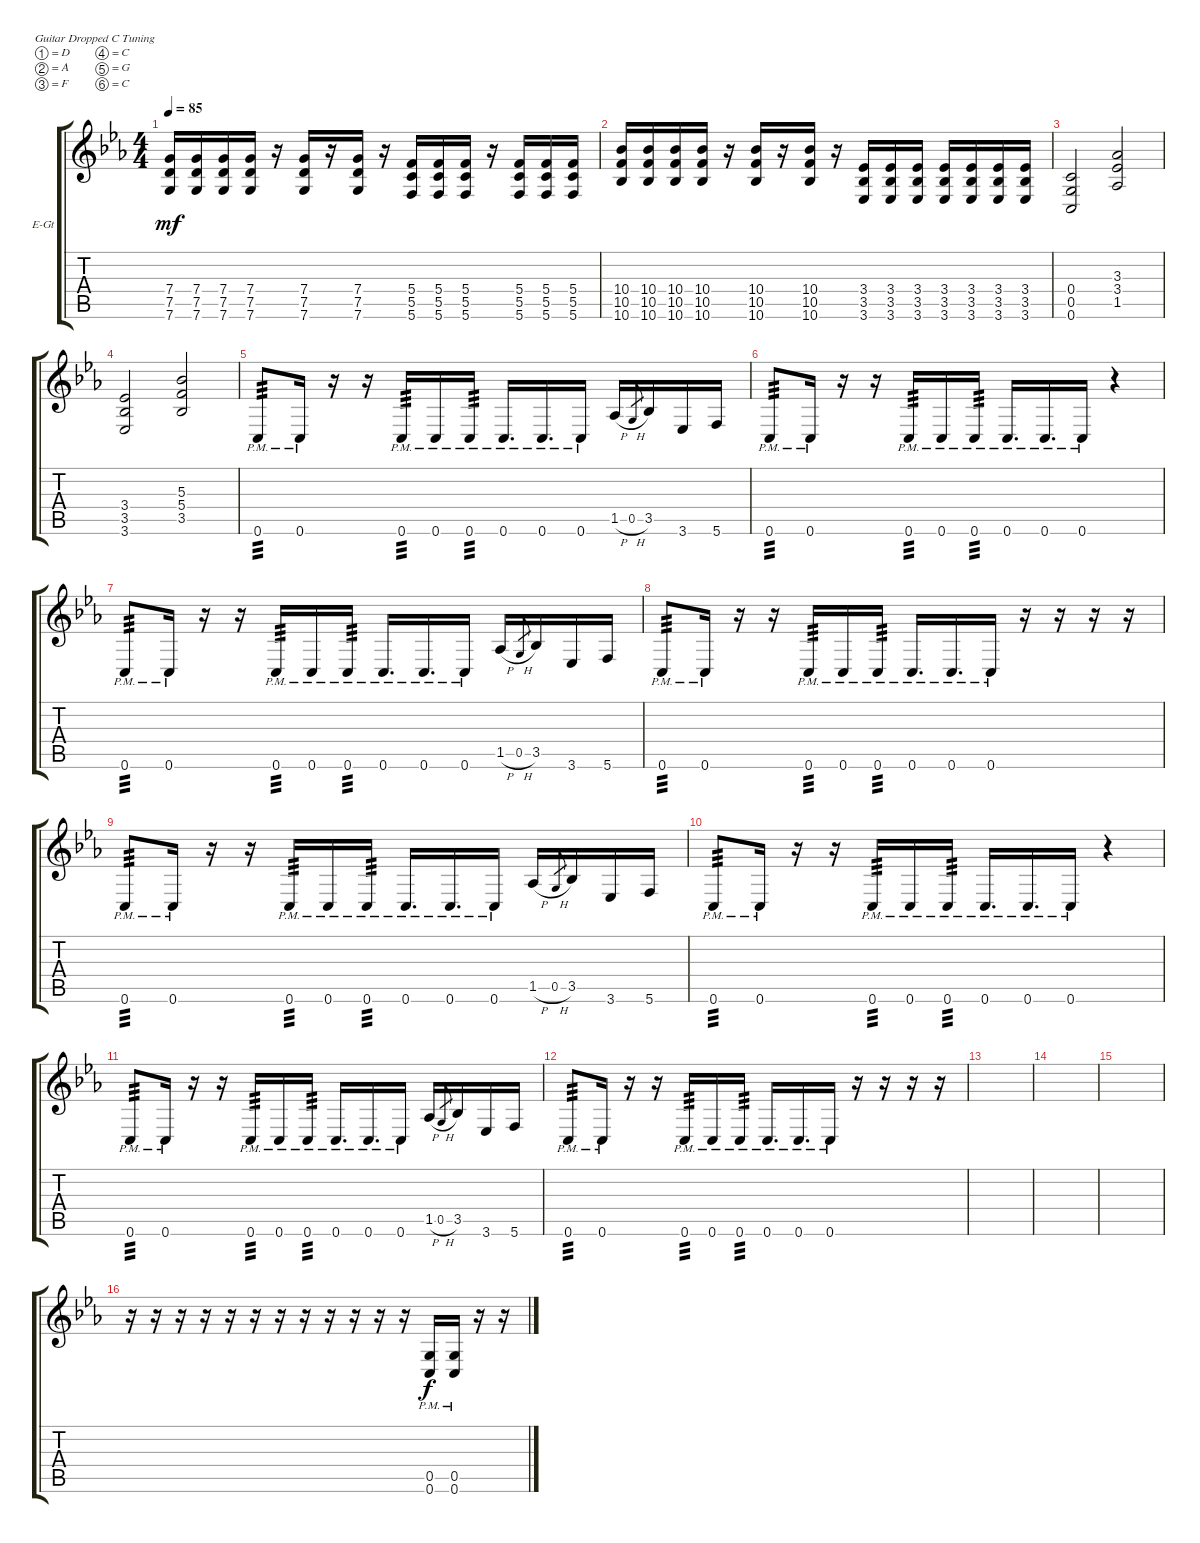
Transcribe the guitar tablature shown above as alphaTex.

\defaultSystemsLayout 4
\bracketExtendMode groupsimilarinstruments
\firstSystemTrackNameOrientation horizontal
\otherSystemsTrackNameOrientation horizontal
\track ("Rithm Guitar" "E-Gt") {instrument distortionguitar}
\staff {score tabs}
\tuning (D4 A3 F3 C3 G2 C2)
\ts (4 4)
\tempo 85
\clef g2
\ks eb
(7.6 7.5 7.4).16{dy mf} (7.6 7.5 7.4).16 (7.6 7.4 7.5).16 (7.4 7.5 7.6).16 r.16 (7.6 7.5 7.4).16 r.16 (7.6 7.5 7.4).16 r.16 (5.6 5.5 5.4).16 (5.6 5.5 5.4).16 (5.4 5.5 5.6).16 r.16 (5.6 5.5 5.4).16 (5.6 5.5 5.4).16 (5.4 5.5 5.6).16 |
(10.6 10.5 10.4).16 (10.6 10.5 10.4).16 (10.6 10.5 10.4).16 (10.6 10.5 10.4).16 r.16 (10.6 10.5 10.4).16 r.16 (10.6 10.5 10.4).16 r.16 (3.6 3.5 3.4).16 (3.4 3.5 3.6).16 (3.6 3.5 3.4).16 (3.4 3.5 3.6).16 (3.6 3.5 3.4).16 (3.4 3.5 3.6).16 (3.4 3.5 3.6).16 |
(0.6 0.5 0.4).2 (1.5 3.4 3.3).2 |
(3.6 3.5 3.4).2 (3.5 5.4 5.3).2 |
0.6{pm}.8{tp 3} 0.6{pm}.16 r.16 r.16 0.6{pm}.16{tp 3} 0.6{pm}.16 0.6{pm}.16{tp 3} 0.6{pm}.16{d} 0.6{pm}.16{d} 0.6{pm}.16 1.5{h}.16 0.5{h}.8{gr} 3.5.16 3.6.16 5.6.16 |
0.6{pm}.8{tp 3} 0.6{pm}.16 r.16 r.16 0.6{pm}.16{tp 3} 0.6{pm}.16 0.6{pm}.16{tp 3} 0.6{pm}.16{d} 0.6{pm}.16{d} 0.6{pm}.16 r.4 |
0.6{pm}.8{tp 3} 0.6{pm}.16 r.16 r.16 0.6{pm}.16{tp 3} 0.6{pm}.16 0.6{pm}.16{tp 3} 0.6{pm}.16{d} 0.6{pm}.16{d} 0.6{pm}.16 1.5{h}.16 0.5{h}.8{gr} 3.5.16 3.6.16 5.6.16 |
0.6{pm}.8{tp 3} 0.6{pm}.16 r.16 r.16 0.6{pm}.16{tp 3} 0.6{pm}.16 0.6{pm}.16{tp 3} 0.6{pm}.16{d} 0.6{pm}.16{d} 0.6{pm}.16 r.16 r.16 r.16 r.16 |
0.6{pm}.8{tp 3} 0.6{pm}.16 r.16 r.16 0.6{pm}.16{tp 3} 0.6{pm}.16 0.6{pm}.16{tp 3} 0.6{pm}.16{d} 0.6{pm}.16{d} 0.6{pm}.16 1.5{h}.16 0.5{h}.8{gr} 3.5.16 3.6.16 5.6.16 |
0.6{pm}.8{tp 3} 0.6{pm}.16 r.16 r.16 0.6{pm}.16{tp 3} 0.6{pm}.16 0.6{pm}.16{tp 3} 0.6{pm}.16{d} 0.6{pm}.16{d} 0.6{pm}.16 r.4 |
0.6{pm}.8{tp 3} 0.6{pm}.16 r.16 r.16 0.6{pm}.16{tp 3} 0.6{pm}.16 0.6{pm}.16{tp 3} 0.6{pm}.16{d} 0.6{pm}.16{d} 0.6{pm}.16 1.5{h}.16 0.5{h}.8{gr} 3.5.16 3.6.16 5.6.16 |
0.6{pm}.8{tp 3} 0.6{pm}.16 r.16 r.16 0.6{pm}.16{tp 3} 0.6{pm}.16 0.6{pm}.16{tp 3} 0.6{pm}.16{d} 0.6{pm}.16{d} 0.6{pm}.16 r.16 r.16 r.16 r.16 |
|
|
|
r.16 r.16 r.16 r.16 r.16 r.16 r.16 r.16 r.16 r.16 r.16 r.16 (0.5{pm} 0.6).16{dy f} (0.5{pm} 0.6{pm}).16 r.16 r.16
